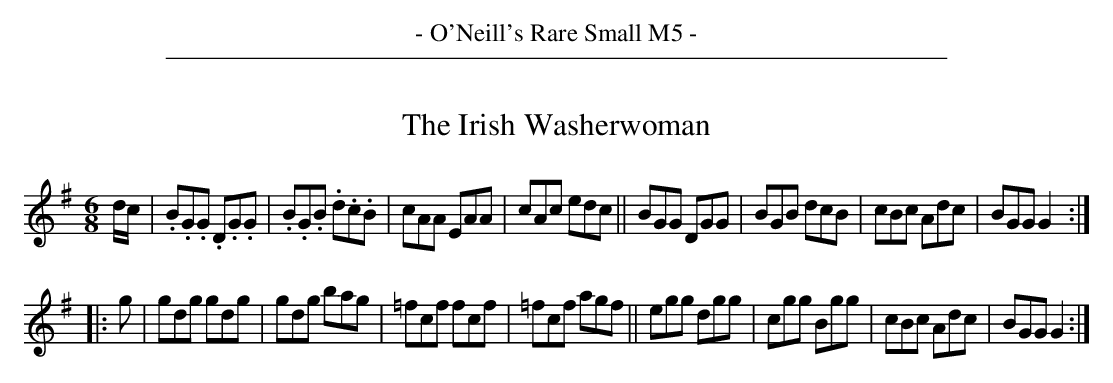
X:1
T: The Irish Washerwoman
M: 6/8
L: 1/8
K: G
d/c/ |\
.B.G.G .D.G.G | .B.G.B .d.c.B | cAA EAA | cAc edc ||\
BGG DGG | BGB dcB | cBc Adc | BGG G2 ::
g |\
gdg gdg | gdg bag | =fcf fcf | =fcf agf ||\
egg dgg | cgg Bgg | cBc Adc | BGG G2 :|
